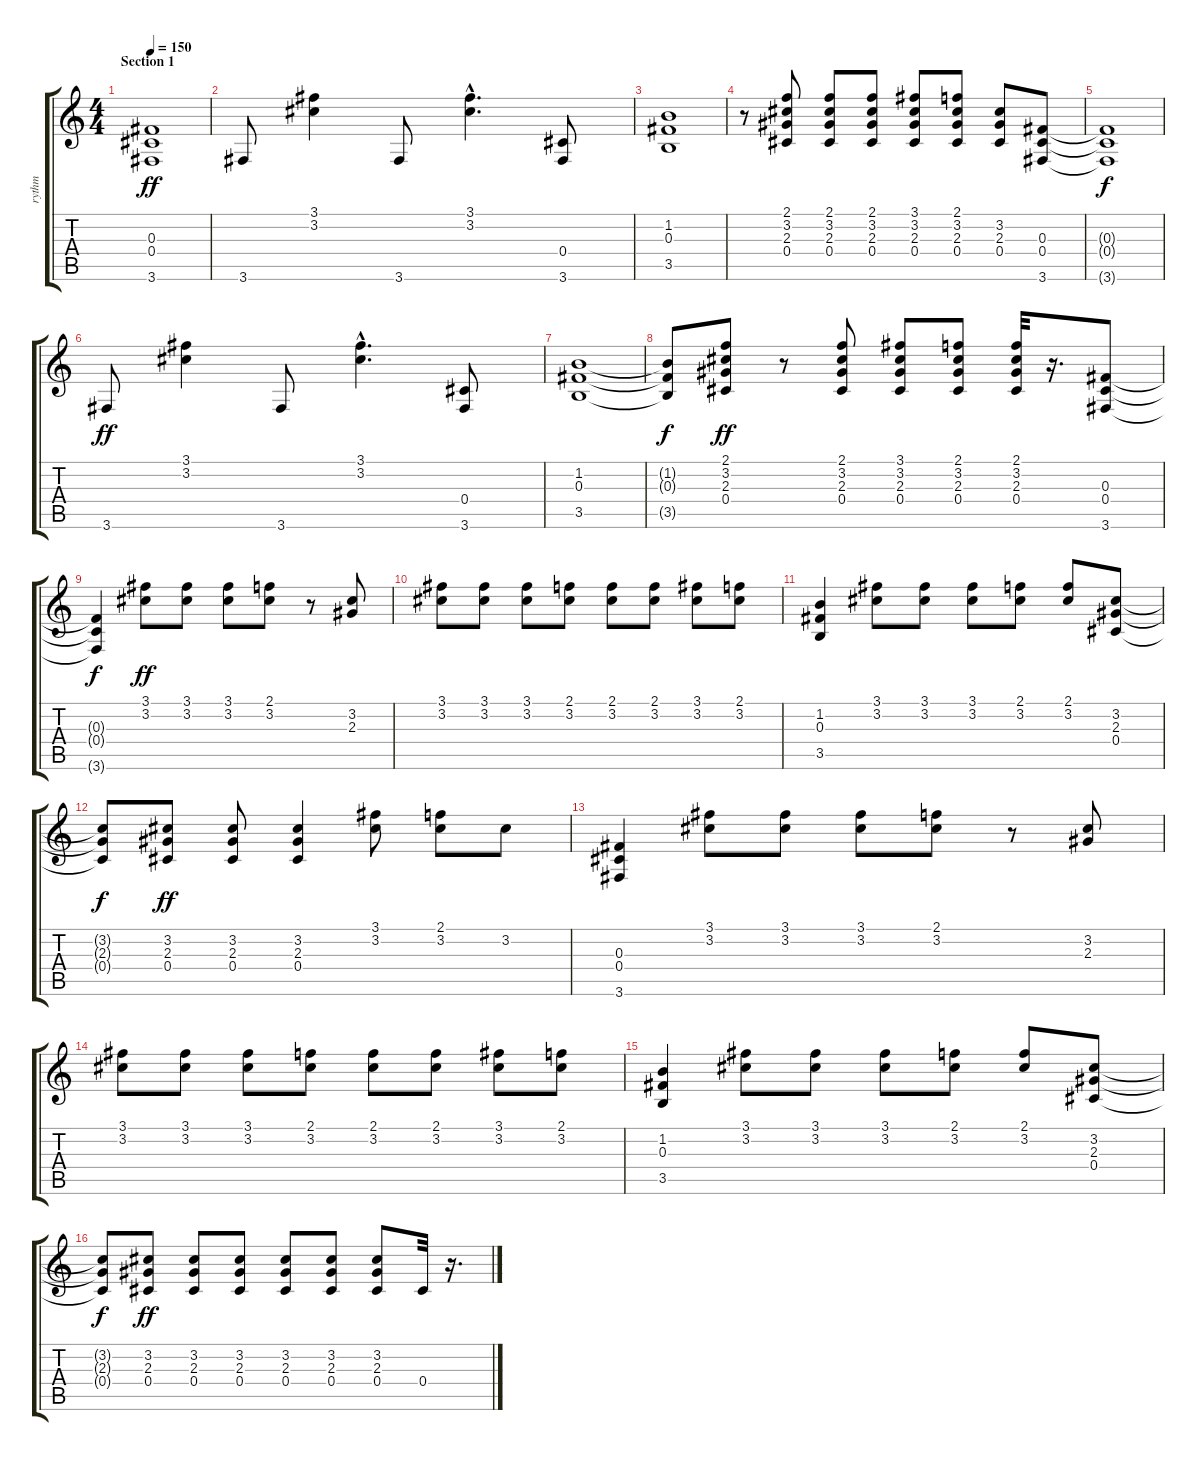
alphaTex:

\track ("rythm" "rythm") {instrument distortionguitar}
\staff {score tabs}
\tuning (Eb4 Bb3 Gb3 Db3 Ab2 Eb2) {hide}
\ts (4 4)
\section ("" "Section 1")
\tempo 150
\clef g2
\ks c
(0.3 0.4 3.6).1{dy ff} |
3.6.8 (3.1 3.2).4 3.6.8 (3.1{hac} 3.2{hac}).4{d} (0.4 3.6).8 |
(1.2 0.3 3.5).1 |
r.8 (2.1 3.2 2.3 0.4).8 (2.1 3.2 2.3 0.4).8 (2.1 3.2 2.3 0.4).8 (3.1 3.2 2.3 0.4).8 (2.1 3.2 2.3 0.4).8 (3.2 2.3 0.4).8 (0.3 0.4 3.6).8 |
(0.3{t} 0.4{t} 3.6{t}).1{dy f} |
3.6.8{dy ff} (3.1 3.2).4 3.6.8 (3.1{hac} 3.2{hac}).4{d} (0.4 3.6).8 |
(1.2 0.3 3.5).1 |
(1.2{t} 0.3{t} 3.5{t}).8{dy f} (2.1 3.2 2.3 0.4).8{dy ff} r.8 (2.1 3.2 2.3 0.4).8 (3.1 3.2 2.3 0.4).8 (2.1 3.2 2.3 0.4).8 (2.1 3.2 2.3 0.4).32 r.16{d} (0.3 0.4 3.6).8 |
(0.3{t} 0.4{t} 3.6{t}).4{dy f} (3.1 3.2).8{dy ff} (3.1 3.2).8 (3.1 3.2).8 (2.1 3.2).8 r.8 (3.2 2.3).8 |
(3.1 3.2).8 (3.1 3.2).8 (3.1 3.2).8 (2.1 3.2).8 (2.1 3.2).8 (2.1 3.2).8 (3.1 3.2).8 (2.1 3.2).8 |
(1.2 0.3 3.5).4 (3.1 3.2).8 (3.1 3.2).8 (3.1 3.2).8 (2.1 3.2).8 (2.1 3.2).8 (3.2 2.3 0.4).8 |
(3.2{t} 2.3{t} 0.4{t}).8{dy f} (3.2 2.3 0.4).8{dy ff} (3.2 2.3 0.4).8 (3.2 2.3 0.4).4 (3.1 3.2).8 (2.1 3.2).8 3.2.8 |
(0.3 0.4 3.6).4 (3.1 3.2).8 (3.1 3.2).8 (3.1 3.2).8 (2.1 3.2).8 r.8 (3.2 2.3).8 |
(3.1 3.2).8 (3.1 3.2).8 (3.1 3.2).8 (2.1 3.2).8 (2.1 3.2).8 (2.1 3.2).8 (3.1 3.2).8 (2.1 3.2).8 |
(1.2 0.3 3.5).4 (3.1 3.2).8 (3.1 3.2).8 (3.1 3.2).8 (2.1 3.2).8 (2.1 3.2).8 (3.2 2.3 0.4).8 |
(3.2{t} 2.3{t} 0.4{t}).8{dy f} (3.2 2.3 0.4).8{dy ff} (3.2 2.3 0.4).8 (3.2 2.3 0.4).8 (3.2 2.3 0.4).8 (3.2 2.3 0.4).8 (3.2 2.3 0.4).8 0.4.32 r.16{d}
